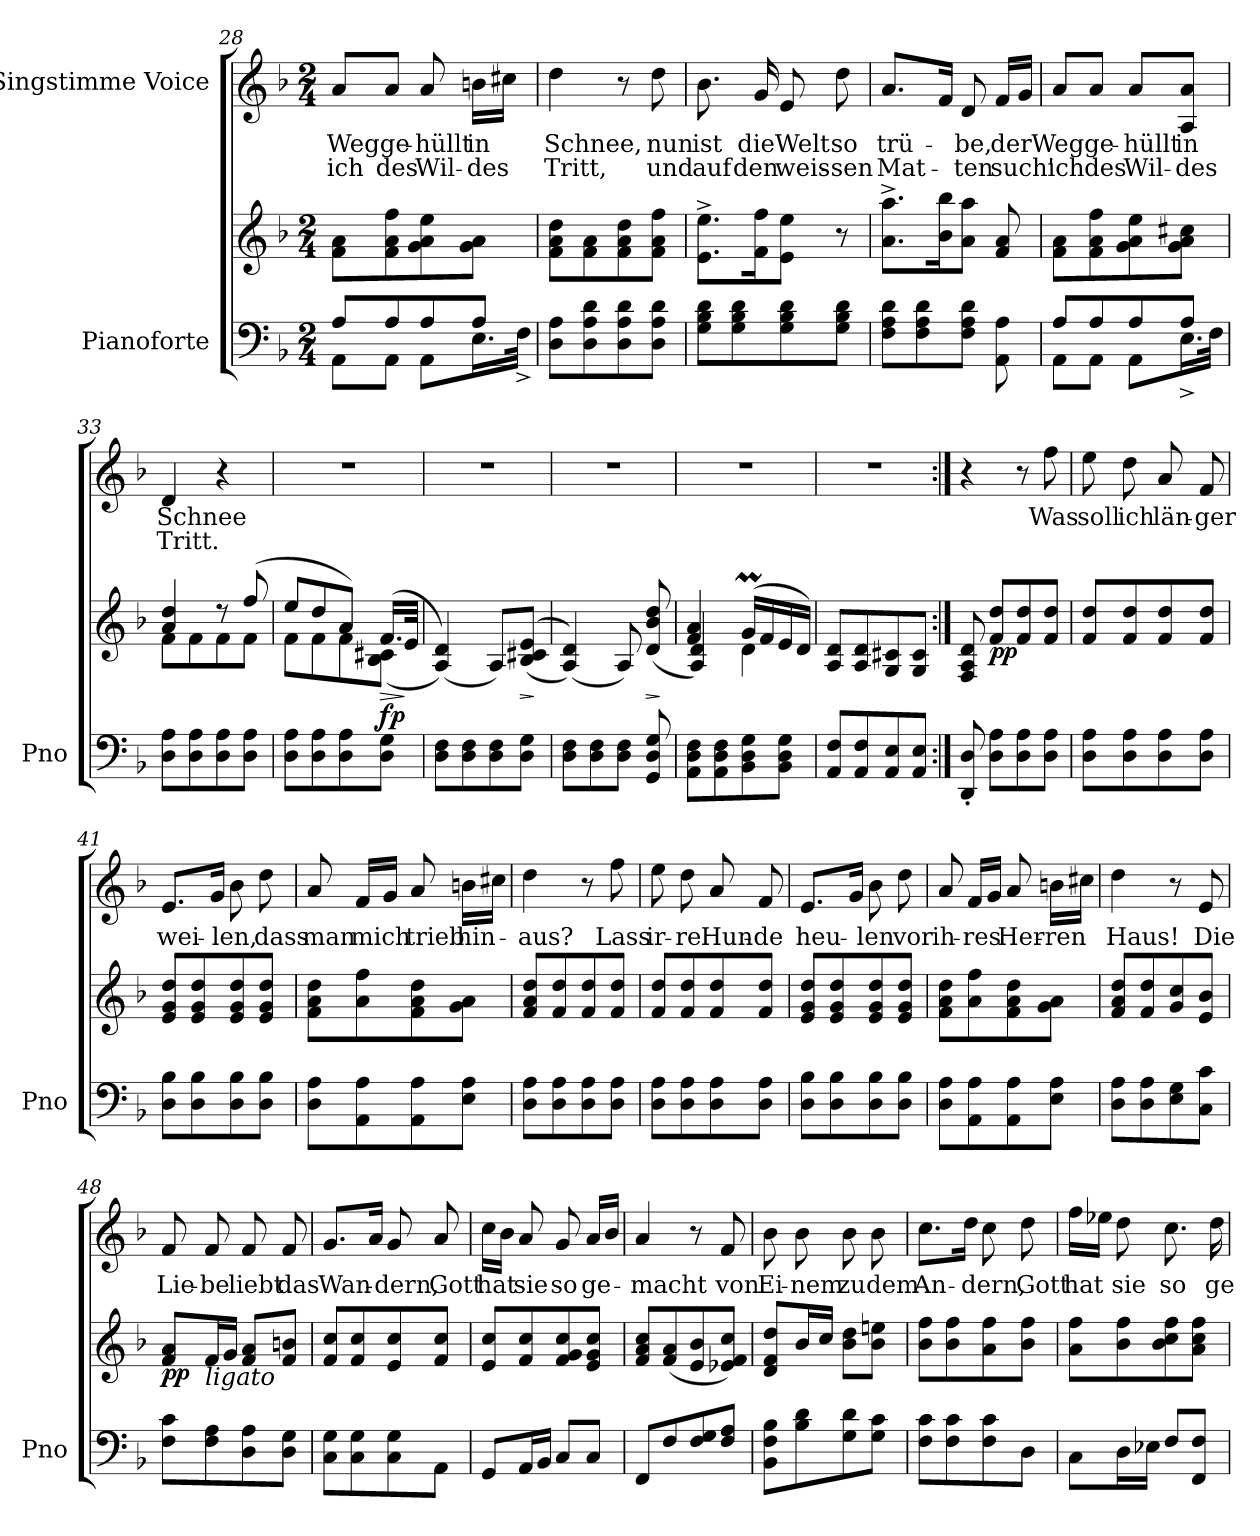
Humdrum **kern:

**kern	**kern	**dynam	**kern	**text	**text
*part2	*part2	*part2	*part1	*part1	*part1
*staff3	*staff2	*staff2/3	*staff1	*staff1	*staff1
*I"Pianoforte	*	*	*I"Singstimme Voice	*	*
*I'Pno	*	*	*	*	*
*clefF4	*clefG2	*	*clefG2	*	*
*k[b-]	*k[b-]	*	*k[b-]	*	*
*M2/4	*M2/4	*	*M2/4	*	*
=28	=28	=28	=28	=28	=28
*^	*	*	*	*	*
!	!	!	!	!	!LO:LY:b	!LO:LY:b
8A/L	8AA\L	8f\ 8a\L	.	8a/L	Weg	ich
!	!	!	!	!	!LO:LY:b	!LO:LY:b
8A/	8AA\J	8f\ 8a\ 8ff\	.	8a/J	ge-	des
!	!	!	!	!	!LO:LY:b	!LO:LY:b
8A/	8AA\L	8g\ 8a\ 8ee\	.	8a/	-hüllt	Wil-
!	!	!	!	!	!LO:LY:b	!LO:LY:b
8A/J	16.E\L	8g\ 8a\J	.	16bn\LL	in	-des
.	.	.	.	16cc#X\JJ	.	.
.	32F^\JJk	.	.	.	.	.
=29	=29	=29	=29	=29	=29	=29
!	!	!	!	!	!LO:LY:b	!LO:LY:b
*v	*v	*	*	*	*	*
8D\ 8A\L	8f\ 8a\ 8dd\L	.	4dd\	Schnee,	Tritt,
8D\ 8A\ 8d\	8f\ 8a\	.	.	.	.
8D\ 8A\ 8d\	8f\ 8a\ 8dd\	.	8r	.	.
!	!	!	!	!LO:LY:b	!LO:LY:b
8D\ 8A\ 8d\J	8f\ 8a\ 8ff\J	.	8dd\	nun	und
=30	=30	=30	=30	=30	=30
!	!	!	!	!LO:LY:b	!LO:LY:b
8G\ 8B-\ 8d\L	8.e\^ 8.ee\^L	.	8.b-\	ist	auf
8G\ 8B-\ 8d\	.	.	.	.	.
!	!	!	!	!LO:LY:b	!LO:LY:b
.	16f\ 16ff\K	.	16g/	die	den
!	!	!	!	!LO:LY:b	!LO:LY:b
8G\ 8B-\ 8d\	8e\ 8ee\J	.	8e/	Welt	weis-
!	!	!	!	!LO:LY:b	!LO:LY:b
8G\ 8B-\ 8d\J	8r	.	8dd\	so	-sen
=31	=31	=31	=31	=31	=31
!	!	!	!	!LO:LY:b	!LO:LY:b
8F\ 8A\ 8d\L	8.a\^ 8.aa\^L	.	8.a/L	trü-	Mat-
8F\ 8A\ 8d\	.	.	.	.	.
.	16b-\ 16bb-\K	.	16f/Jk	.	.
!	!	!	!	!LO:LY:b	!LO:LY:b
8F\ 8A\ 8d\J	8a\ 8aa\J	.	8d/	-be,	-ten
!	!	!	!	!LO:LY:b	!LO:LY:b
8AA\ 8A\	8f/ 8a/	.	16f/LL	der	such'
.	.	.	16g/JJ	.	.
=32	=32	=32	=32	=32	=32
*^	*	*	*	*	*
!	!	!	!	!	!LO:LY:b	!LO:LY:b
8A/L	8AA\L	8f\ 8a\L	.	8a/L	Weg	ich
!	!	!	!	!	!LO:LY:b	!LO:LY:b
8A/	8AA\J	8f\ 8a\ 8ff\	.	8a/J	ge-	des
!	!	!	!	!	!LO:LY:b	!LO:LY:b
8A/	8AA\L	8g\ 8a\ 8ee\	.	8a/L	-hüllt	Wil-
!	!	!	!	!	!LO:LY:b	!LO:LY:b
8A/J	16.E^\L	8g\ 8a\ 8cc#X\J	.	8A/ 8a/J	in	-des
.	32F\JJk	.	.	.	.	.
=33	=33	=33	=33	=33	=33	=33
*	*	*^	*	*	*	*
!	!	!	!	!	!	!LO:LY:b	!LO:LY:b
*v	*v	*	*	*	*	*	*
8D\ 8A\L	4a/ 4dd/	8f\L	.	4d/	Schnee	Tritt.
8D\ 8A\	.	8f\	.	.	.	.
8D\ 8A\	8r	8f\	.	4r	.	.
8D\ 8A\J	(>8ff/	8f\J	.	.	.	.
!!LO:LB:g=z
=34	=34	=34	=34	=34	=34	=34
8D\ 8A\L	8ee/L	8f\L	.	2r	.	.
8D\ 8A\	8dd/	8f\	.	.	.	.
8D\ 8A\	8a/J)	8f\	.	.	.	.
!	!	!	!LO:HP:b	!	!	!
!	!	!	!LO:DY:n=1:a=2	!	!	!
8D\ 8G\J	(>16.f/LL	(<8B-\ 8c#X\J	> fp	.	.	.
.	32e/JJk	.	]	.	.	.
*	*v	*v	*	*	*	*
=35	=35	=35	=35	=35	=35
8D\ 8F\L	(>4A/ 4d/))	.	2r	.	.
8D\ 8F\	.	.	.	.	.
8D\ 8F\	8A/L)	.	.	.	.
!	!	!LO:HP:b	!	!	!
8D\ 8G\J	(>(<8B-/ 8c#X/ 8e/J	>	.	.	.
.	.	]	.	.	.
=36	=36	=36	=36	=36	=36
8D\ 8F\L	(>4A/ 4d/))	.	2r	.	.
8D\ 8F\	.	.	.	.	.
8D\ 8F\J	8A/)	.	.	.	.
!	!	!LO:HP:b	!	!	!
8GG/ 8D/ 8G/	(>8d/ 8b-/ 8dd/	>	.	.	.
.	.	]	.	.	.
=37	=37	=37	=37	=37	=37
*	*^	*	*	*	*
8AA\ 8D\ 8F\L	4f/ 4a/)	4A/ 4d/	.	2r	.	.
8AA\ 8D\ 8F\	.	.	.	.	.	.
8BB-\ 8D\ 8G\	(>16gM/LL	4d\	.	.	.	.
.	16f/	.	.	.	.	.
8BB-\ 8D\ 8G\J	16e/	.	.	.	.	.
.	16d/JJ)	.	.	.	.	.
*	*v	*v	*	*	*	*
=38	=38	=38	=38	=38	=38
8AA/ 8F/L	8A/ 8d/L	.	2r	.	.
8AA/ 8F/	8A/ 8d/	.	.	.	.
8AA/ 8E/	8G/ 8c#X/	.	.	.	.
8AA/ 8E/J	8G/ 8c#/J	.	.	.	.
!!LO:PB:g=z
=39:|!	=39:|!	=39:|!	=39:|!	=39:|!	=39:|!
8DD/' 8D/'	8F/ 8A/ 8d/	.	4r	.	.
!	!	!LO:DY:b	!	!	!
8D\ 8A\L	8f/ 8dd/L	pp	.	.	.
8D\ 8A\	8f/ 8dd/	.	8r	.	.
!	!	!	!	!LO:LY:b	!
8D\ 8A\J	8f/ 8dd/J	.	8ff\	Was	.
=40	=40	=40	=40	=40	=40
!	!	!	!	!LO:LY:b	!
8D\ 8A\L	8f/ 8dd/L	.	8ee\	soll	.
!	!	!	!	!LO:LY:b	!
8D\ 8A\	8f/ 8dd/	.	8dd\	ich	.
!	!	!	!	!LO:LY:b	!
8D\ 8A\	8f/ 8dd/	.	8a/	län-	.
!	!	!	!	!LO:LY:b	!
8D\ 8A\J	8f/ 8dd/J	.	8f/	-ger	.
=41	=41	=41	=41	=41	=41
!	!	!	!	!LO:LY:b	!
8D\ 8B-\L	8e/ 8g/ 8dd/L	.	8.e/L	wei-	.
8D\ 8B-\	8e/ 8g/ 8dd/	.	.	.	.
.	.	.	16g/Jk	.	.
!	!	!	!	!LO:LY:b	!
8D\ 8B-\	8e/ 8g/ 8dd/	.	8b-\	-len,	.
!	!	!	!	!LO:LY:b	!
8D\ 8B-\J	8e/ 8g/ 8dd/J	.	8dd\	dass	.
=42	=42	=42	=42	=42	=42
!	!	!	!	!LO:LY:b	!
8D\ 8A\L	8f\ 8a\ 8dd\L	.	8a/	man	.
!	!	!	!	!LO:LY:b	!
8AA\ 8A\	8a\ 8ff\	.	16f/LL	mich	.
.	.	.	16g/JJ	.	.
!	!	!	!	!LO:LY:b	!
8AA\ 8A\	8f\ 8a\ 8dd\	.	8a/	trieb	.
!	!	!	!	!LO:LY:b	!
8E\ 8A\J	8g\ 8a\J	.	16bn\LL	hin-	.
.	.	.	16cc#X\JJ	.	.
=43	=43	=43	=43	=43	=43
!	!	!	!	!LO:LY:b	!
8D\ 8A\L	8f/ 8a/ 8dd/L	.	4dd\	-aus?	.
8D\ 8A\	8f/ 8dd/	.	.	.	.
8D\ 8A\	8f/ 8dd/	.	8r	.	.
!	!	!	!	!LO:LY:b	!
8D\ 8A\J	8f/ 8dd/J	.	8ff\	Lass	.
=44	=44	=44	=44	=44	=44
!	!	!	!	!LO:LY:b	!
8D\ 8A\L	8f/ 8dd/L	.	8ee\	ir-	.
!	!	!	!	!LO:LY:b	!
8D\ 8A\	8f/ 8dd/	.	8dd\	-re	.
!	!	!	!	!LO:LY:b	!
8D\ 8A\	8f/ 8dd/	.	8a/	Hun-	.
!	!	!	!	!LO:LY:b	!
8D\ 8A\J	8f/ 8dd/J	.	8f/	-de	.
!!LO:LB:g=z
=45	=45	=45	=45	=45	=45
!	!	!	!	!LO:LY:b	!
8D\ 8B-\L	8e/ 8g/ 8dd/L	.	8.e/L	heu-	.
8D\ 8B-\	8e/ 8g/ 8dd/	.	.	.	.
.	.	.	16g/Jk	.	.
!	!	!	!	!LO:LY:b	!
8D\ 8B-\	8e/ 8g/ 8dd/	.	8b-\	-len	.
!	!	!	!	!LO:LY:b	!
8D\ 8B-\J	8e/ 8g/ 8dd/J	.	8dd\	vor	.
=46	=46	=46	=46	=46	=46
!	!	!	!	!LO:LY:b	!
8D\ 8A\L	8f\ 8a\ 8dd\L	.	8a/	ih-	.
!	!	!	!	!LO:LY:b	!
8AA\ 8A\	8a\ 8ff\	.	16f/LL	-res	.
.	.	.	16g/JJ	.	.
!	!	!	!	!LO:LY:b	!
8AA\ 8A\	8f\ 8a\ 8dd\	.	8a/	Her-	.
!	!	!	!	!LO:LY:b	!
8E\ 8A\J	8g\ 8a\J	.	16bn\LL	-ren	.
.	.	.	16cc#X\JJ	.	.
=47	=47	=47	=47	=47	=47
!	!	!	!	!LO:LY:b	!
8D\ 8A\L	8f/ 8a/ 8dd/L	.	4dd\	Haus!	.
8D\ 8A\	8f/ 8dd/	.	.	.	.
8E\ 8G\	8g/ 8cc/	.	8r	.	.
!	!	!	!	!LO:LY:b	!
8C\ 8c\J	8e/ 8b-/J	.	8e/	Die	.
=48	=48	=48	=48	=48	=48
!	!	!LO:DY:b	!	!LO:LY:b	!
8F\ 8c\L	8f/ 8a/L	pp	8f/	Lie-	.
!	!LO:TX:b:i:t=ligato	!	!	!	!
!	!	!	!	!LO:LY:b	!
8F\ 8A\	16f/L	.	8f/	-be	.
.	16g/JJ	.	.	.	.
!	!	!	!	!LO:LY:b	!
8D\ 8A\	8f/ 8a/L	.	8f/	liebt	.
!	!	!	!	!LO:LY:b	!
8D\ 8G\J	8f/ 8bn/J	.	8f/	das	.
=49	=49	=49	=49	=49	=49
!	!	!	!	!LO:LY:b	!
8C\ 8G\L	8f/ 8cc/L	.	8.g/L	Wan-	.
8C\ 8G\	8f/ 8cc/	.	.	.	.
.	.	.	16a/Jk	.	.
!	!	!	!	!LO:LY:b	!
8C\ 8G\	8e/ 8cc/	.	8g/	-dern,	.
!	!	!	!	!LO:LY:b	!
8AA\J	8f/ 8cc/J	.	8a/	Gott	.
=50	=50	=50	=50	=50	=50
!	!	!	!	!LO:LY:b	!
8GG/L	8e/ 8cc/L	.	16cc\LL	hat	.
.	.	.	16b-\JJ	.	.
!	!	!	!	!LO:LY:b	!
16AA/L	8f/ 8cc/	.	8a/	sie	.
16BB-/JJ	.	.	.	.	.
!	!	!	!	!LO:LY:b	!
8C/L	8f/ 8g/ 8cc/	.	8g/	so	.
!	!	!	!	!LO:LY:b	!
8C/J	8e/ 8g/ 8cc/J	.	16a/LL	ge-	.
.	.	.	16b-/JJ	.	.
!!LO:LB:g=z
=51	=51	=51	=51	=51	=51
!	!	!	!	!LO:LY:b	!
8FF/L	8f/ 8a/ 8cc/L	.	4a/	-macht	.
8F/	(<8f/ 8a/	.	.	.	.
8F/ 8G/	8e/ 8b-/	.	8r	.	.
!	!	!	!	!LO:LY:b	!
8F/ 8A/J	8e-X/ 8f/ 8cc/J)	.	8f/	von	.
=52	=52	=52	=52	=52	=52
!	!	!	!	!LO:LY:b	!
8BB-\ 8F\ 8B-\L	8d/ 8f/ 8dd/L	.	8b-\	Ei-	.
!	!	!	!	!LO:LY:b	!
8B-\ 8d\	16b-/L	.	8b-\	-nem	.
.	16cc/JJ	.	.	.	.
!	!	!	!	!LO:LY:b	!
8G\ 8d\	8b-\ 8dd\L	.	8b-\	zu	.
!	!	!	!	!LO:LY:b	!
8G\ 8c\J	8b-\ 8een\J	.	8b-\	dem	.
=53	=53	=53	=53	=53	=53
!	!	!	!	!LO:LY:b	!
8F\ 8c\L	8b-\ 8ff\L	.	8.cc\L	An-	.
8F\ 8c\	8b-\ 8ff\	.	.	.	.
.	.	.	16dd\Jk	.	.
!	!	!	!	!LO:LY:b	!
8F\ 8c\	8a\ 8ff\	.	8cc\	-dern,	.
!	!	!	!	!LO:LY:b	!
8D\J	8b-\ 8ff\J	.	8dd\	Gott	.
=54	=54	=54	=54	=54	=54
!	!	!	!	!LO:LY:b	!
8C\L	8a\ 8ff\L	.	16ff\LL	hat	.
.	.	.	16ee-X\JJ	.	.
!	!	!	!	!LO:LY:b	!
16D\L	8b-\ 8ff\	.	8dd\	sie	.
16E-X\JJ	.	.	.	.	.
!	!	!	!	!LO:LY:b	!
8F/L	8b-\ 8cc\ 8ff\	.	8.cc\	so	.
8FF/ 8F/J	8a\ 8cc\ 8ff\J	.	.	.	.
!	!	!	!	!LO:LY:b	!
.	.	.	16dd\	ge-	.
=	=	=	=	=	=
*-	*-	*-	*-	*-	*-
